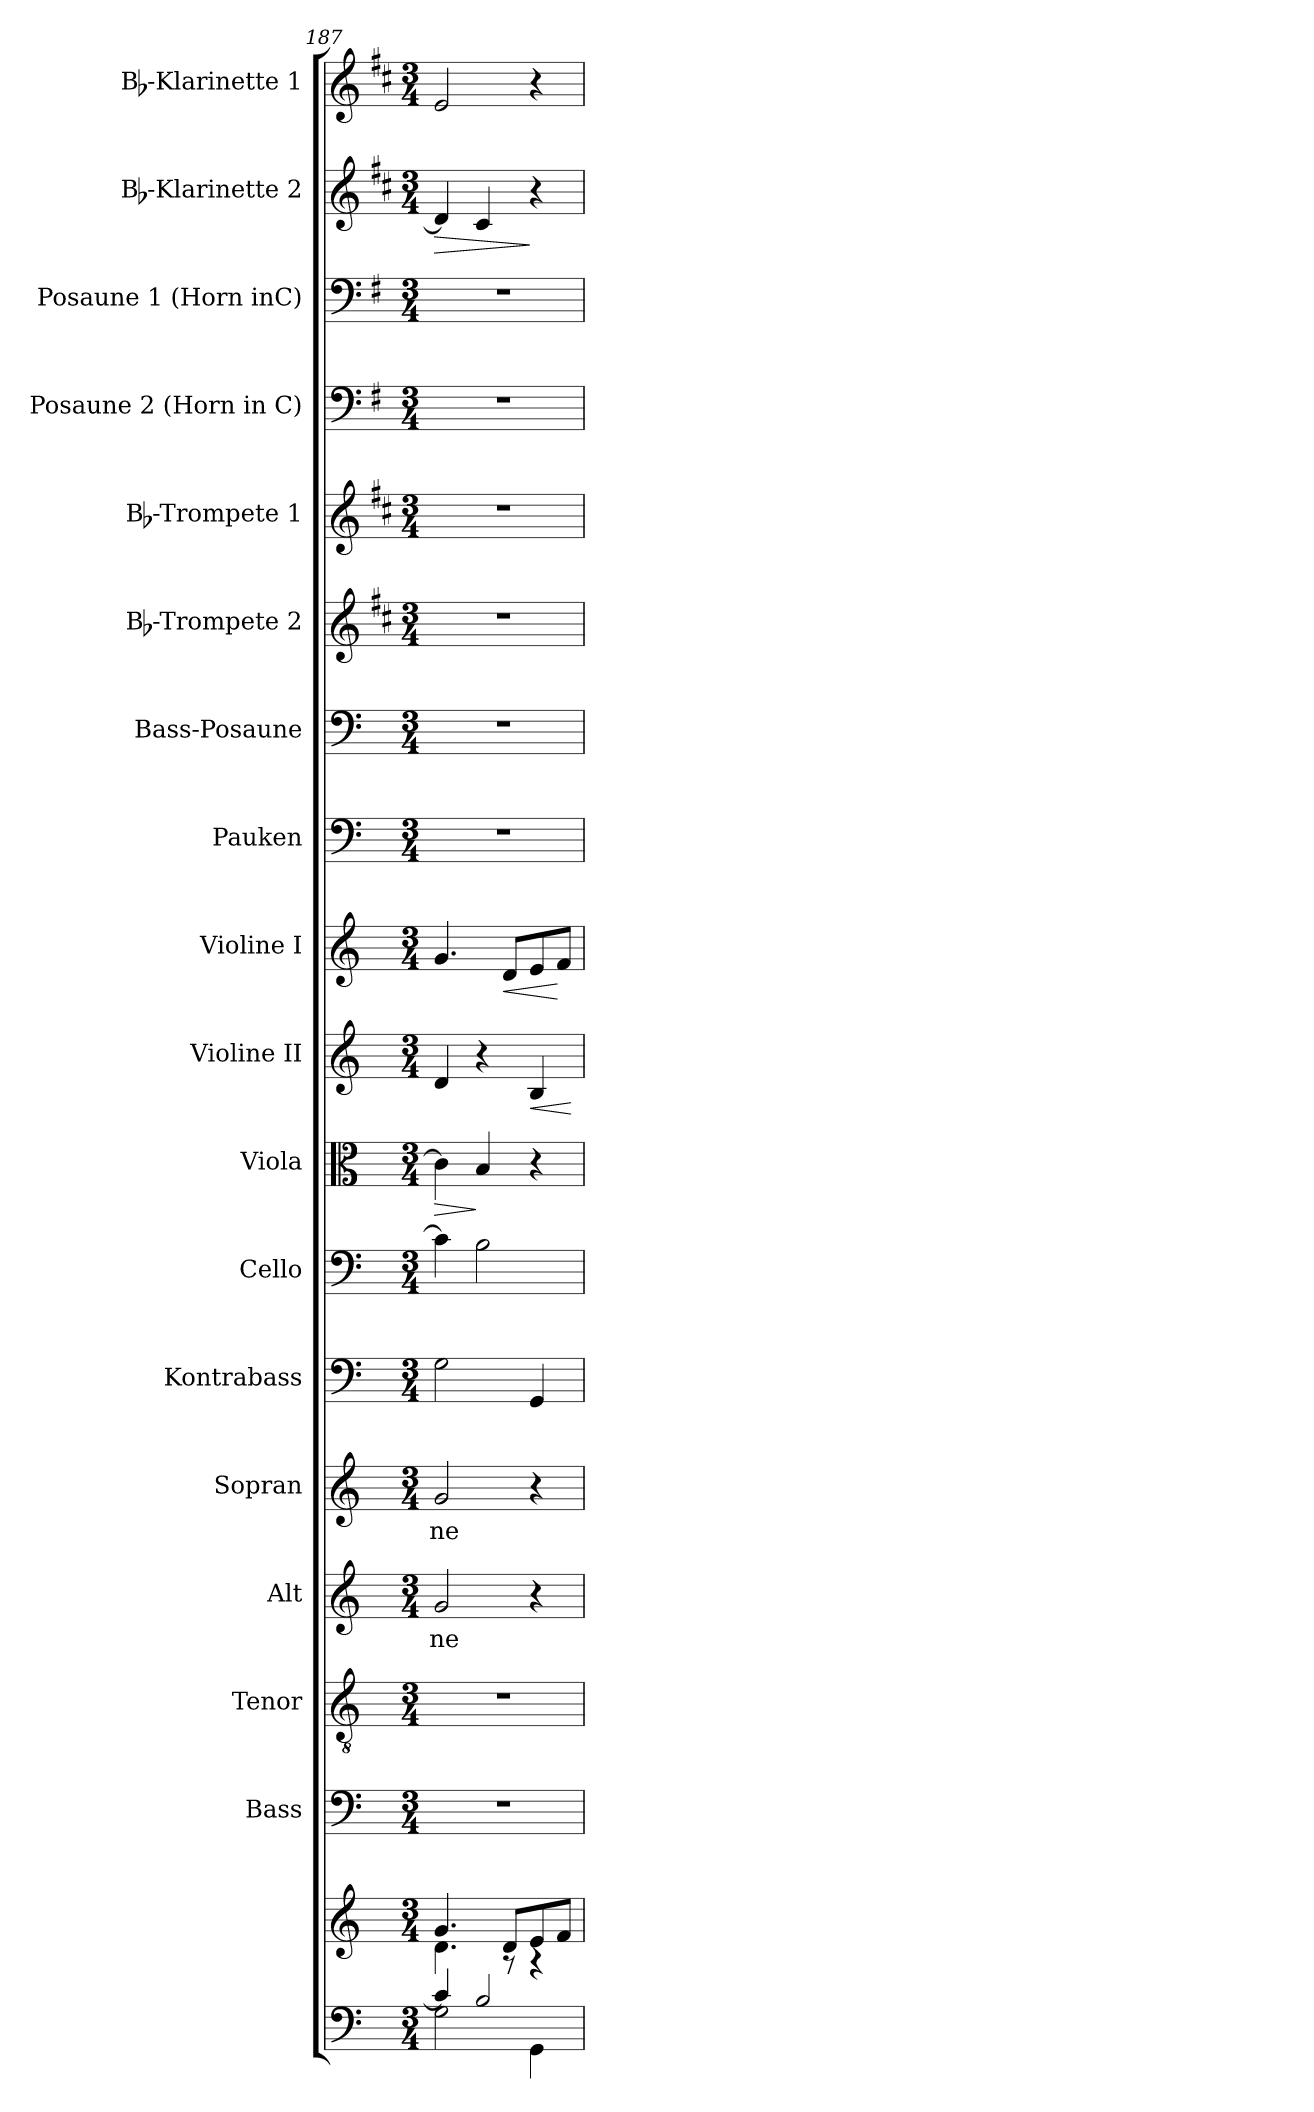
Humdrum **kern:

**kern	**kern	**kern	**kern	**kern	**text	**kern	**text	**kern	**kern	**kern	**dynam	**kern	**dynam	**kern	**dynam	**kern	**kern	**kern	**kern	**kern	**kern	**kern	**dynam	**kern
*part18	*part18	*part17	*part16	*part15	*part15	*part14	*part14	*part13	*part12	*part11	*part11	*part10	*part10	*part9	*part9	*part8	*part7	*part6	*part5	*part4	*part3	*part2	*part2	*part1
*staff19	*staff18	*staff17	*staff16	*staff15	*staff15	*staff14	*staff14	*staff13	*staff12	*staff11	*staff11	*staff10	*staff10	*staff9	*staff9	*staff8	*staff7	*staff6	*staff5	*staff4	*staff3	*staff2	*staff2	*staff1
*	*	*I"Bass	*I"Tenor	*I"Alt	*	*I"Sopran	*	*I"Kontrabass	*I"Cello	*I"Viola	*	*I"Violine II	*	*I"Violine I	*	*I"Pauken	*I"Bass-Posaune	*I"Bb-Trompete 2	*I"Bb-Trompete 1	*I"Posaune 2 (Horn in C)	*I"Posaune 1 (Horn inC)	*I"Bb-Klarinette 2	*	*I"Bb-Klarinette 1
*	*	*I'B.	*I'T.	*I'A.	*	*I'S.	*	*I'Kb.	*	*I'Vla.	*	*I'Vl. II	*	*I'Vl. I	*	*I'Pk.	*I'B-Pos.	*I'Bb Trp. 2	*I'Bb Trp. 1	*I'Pos. 2	*I'Pos. 1	*I'Bb Kl. 2	*	*I'Bb Kl. 1
*clefF4	*clefG2	*clefF4	*clefGv2	*clefG2	*	*clefG2	*	*clefF4	*clefF4	*clefC3	*	*clefG2	*	*clefG2	*	*clefF4	*clefF4	*clefG2	*clefG2	*clefF4	*clefF4	*clefG2	*	*clefG2
*	*	*	*	*	*	*	*	*ITrd7c12	*	*	*	*	*	*	*	*	*	*ITrd1c2	*ITrd1c2	*ITrd4c7	*ITrd4c7	*ITrd1c2	*	*ITrd1c2
*k[]	*k[]	*k[]	*k[]	*k[]	*	*k[]	*	*k[]	*k[]	*k[]	*	*k[]	*	*k[]	*	*k[]	*k[]	*k[]	*k[]	*k[]	*k[]	*k[]	*	*k[]
*C:	*C:	*C:	*C:	*C:	*	*C:	*	*C:	*C:	*C:	*	*C:	*	*C:	*	*C:	*C:	*C:	*C:	*C:	*C:	*C:	*	*C:
*M3/4	*M3/4	*M3/4	*M3/4	*M3/4	*	*M3/4	*	*M3/4	*M3/4	*M3/4	*	*M3/4	*	*M3/4	*	*M3/4	*M3/4	*M3/4	*M3/4	*M3/4	*M3/4	*M3/4	*	*M3/4
=187	=187	=187	=187	=187	=187	=187	=187	=187	=187	=187	=187	=187	=187	=187	=187	=187	=187	=187	=187	=187	=187	=187	=187	=187
*^	*^	*	*	*	*	*	*	*	*	*	*	*	*	*	*	*	*	*	*	*	*	*	*	*
!	!	!	!	!	!	!	!LO:LY:b	!	!LO:LY:b	!	!	!	!LO:HP:b	!	!	!	!	!	!	!	!	!	!	!	!LO:HP:b	!
4c/]	2G\	4.g/	4.d\	2.r	2.r	2g/	-ne	2g/	-ne	2GG\	4c\]	4c\]	>	4d/	.	4.g/	.	2.r	2.r	2.r	2.r	2.r	2.r	4c/]	>	2d/
2B/	.	.	.	.	.	.	.	.	.	.	2B\	4B/	]	4r	.	.	.	.	.	.	.	.	.	4B/	.	.
!	!	!	!	!	!	!	!	!	!	!	!	!	!	!	!	!	!LO:HP:b	!	!	!	!	!	!	!	!	!
.	.	8d/L	8rG	.	.	.	.	.	.	.	.	.	.	.	.	8d/L	<	.	.	.	.	.	.	.	.	.
!	!	!	!	!	!	!	!	!	!	!	!	!	!	!	!LO:HP:b	!	!	!	!	!	!	!	!	!	!	!
.	4GG\	8e/	4rG	.	.	4r	.	4r	.	4GGG/	.	4r	.	4B/	<	8e/	.	.	.	.	.	.	.	4r	]	4r
.	.	8f/J	.	.	.	.	.	.	.	.	.	.	.	.	.	8f/J	[	.	.	.	.	.	.	.	.	.
*v	*v	*	*	*	*	*	*	*	*	*	*	*	*	*	*	*	*	*	*	*	*	*	*	*	*	*
*	*v	*v	*	*	*	*	*	*	*	*	*	*	*	*	*	*	*	*	*	*	*	*	*	*	*
.	.	.	.	.	.	.	.	.	.	.	.	.	[	.	.	.	.	.	.	.	.	.	.	.
=	=	=	=	=	=	=	=	=	=	=	=	=	=	=	=	=	=	=	=	=	=	=	=	=
*-	*-	*-	*-	*-	*-	*-	*-	*-	*-	*-	*-	*-	*-	*-	*-	*-	*-	*-	*-	*-	*-	*-	*-	*-
